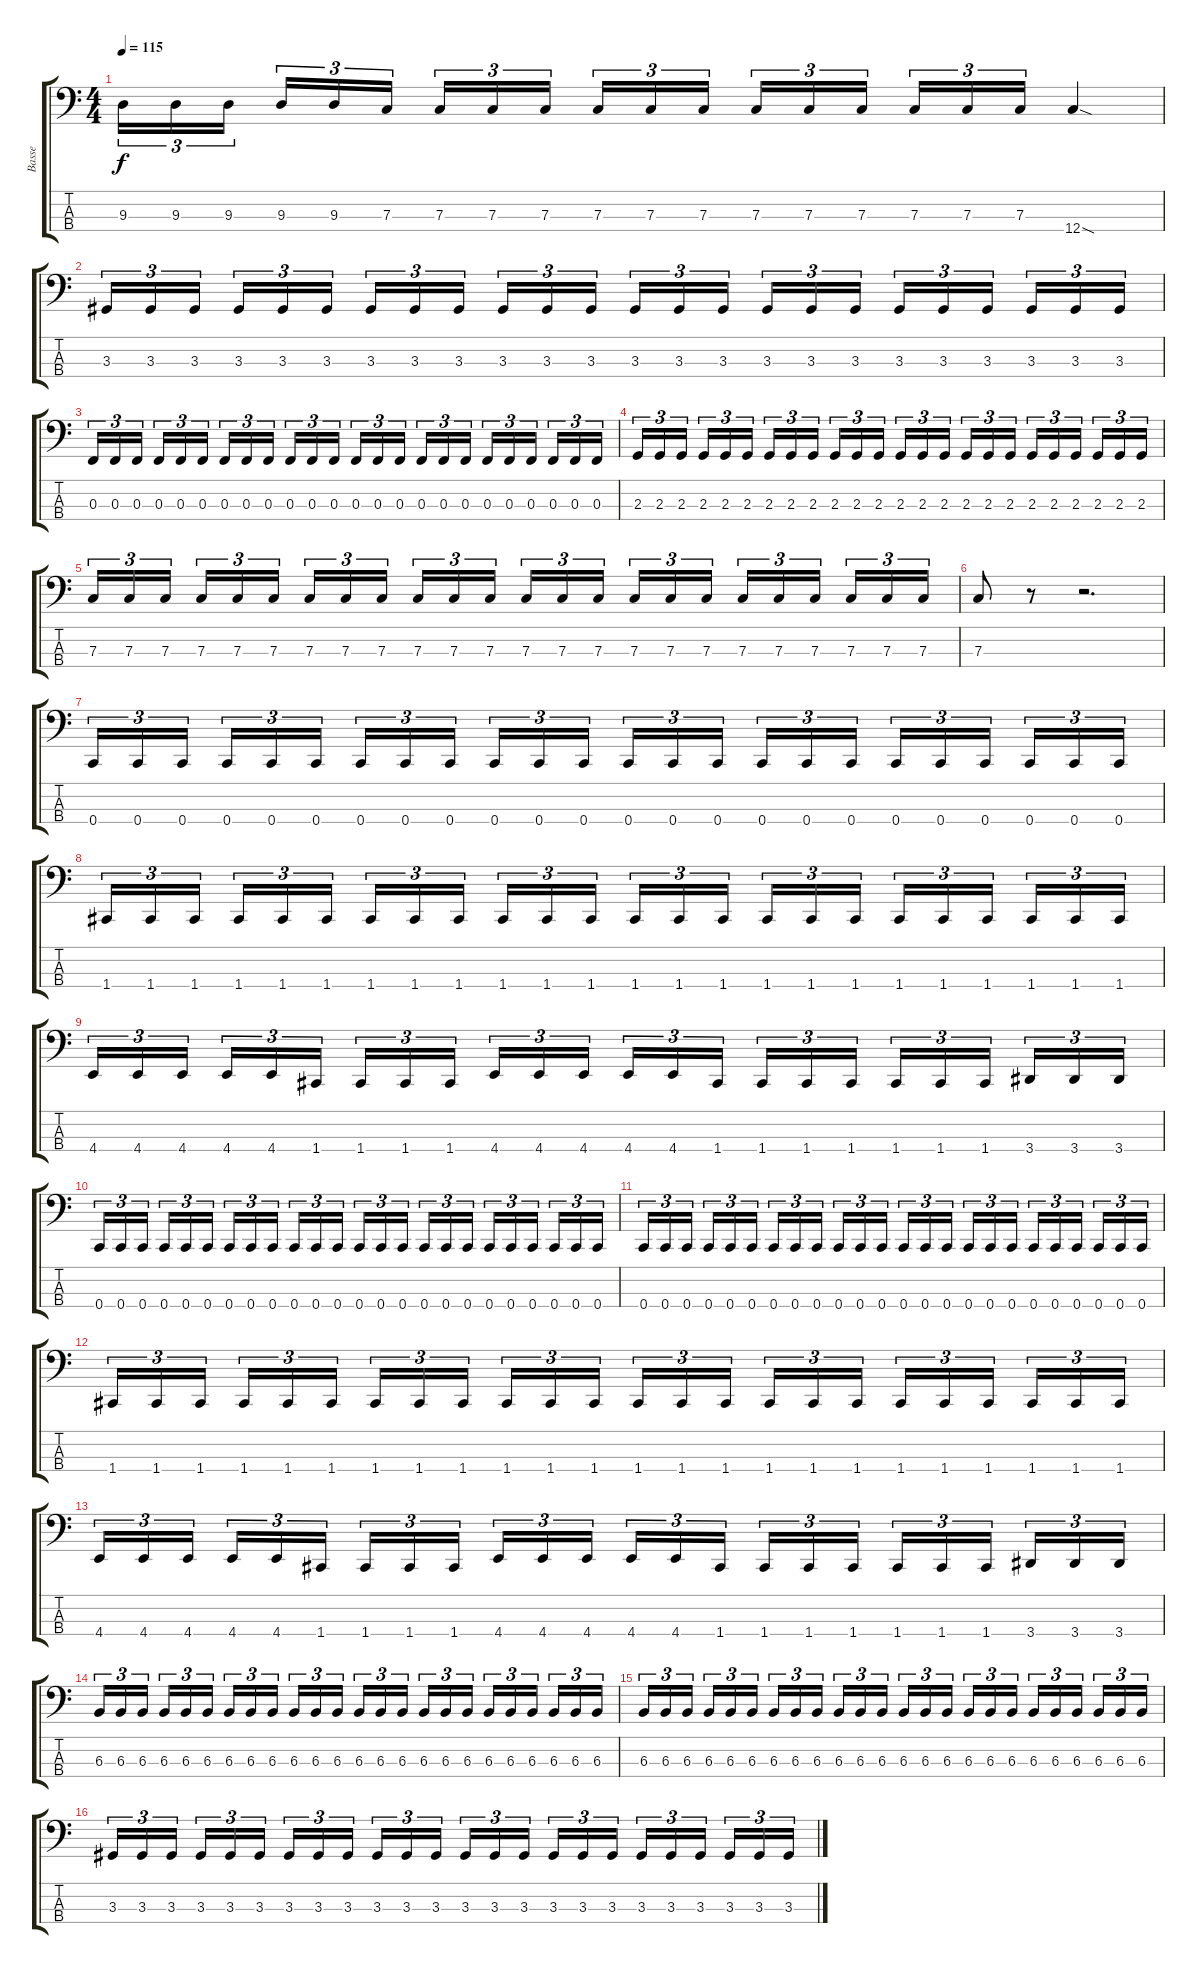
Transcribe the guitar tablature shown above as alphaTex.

\track ("Basse" "Basse") {instrument electricbassfinger}
\staff {score tabs}
\tuning (Eb2 Bb1 F1 C1) {hide}
\ts (4 4)
\tempo 115
\clef f4
\ks c
9.3.16{tu (3 2) dy f} 9.3.16{tu (3 2)} 9.3.16{tu (3 2) beam splitsecondary} 9.3.16{tu (3 2)} 9.3.16{tu (3 2)} 7.3.16{tu (3 2)} 7.3.16{tu (3 2)} 7.3.16{tu (3 2)} 7.3.16{tu (3 2) beam splitsecondary} 7.3.16{tu (3 2)} 7.3.16{tu (3 2)} 7.3.16{tu (3 2)} 7.3.16{tu (3 2)} 7.3.16{tu (3 2)} 7.3.16{tu (3 2) beam splitsecondary} 7.3.16{tu (3 2)} 7.3.16{tu (3 2)} 7.3.16{tu (3 2)} 12.4{sod}.4 |
3.3.16{tu (3 2)} 3.3.16{tu (3 2)} 3.3.16{tu (3 2) beam splitsecondary} 3.3.16{tu (3 2)} 3.3.16{tu (3 2)} 3.3.16{tu (3 2)} 3.3.16{tu (3 2)} 3.3.16{tu (3 2)} 3.3.16{tu (3 2) beam splitsecondary} 3.3.16{tu (3 2)} 3.3.16{tu (3 2)} 3.3.16{tu (3 2)} 3.3.16{tu (3 2)} 3.3.16{tu (3 2)} 3.3.16{tu (3 2) beam splitsecondary} 3.3.16{tu (3 2)} 3.3.16{tu (3 2)} 3.3.16{tu (3 2)} 3.3.16{tu (3 2)} 3.3.16{tu (3 2)} 3.3.16{tu (3 2) beam splitsecondary} 3.3.16{tu (3 2)} 3.3.16{tu (3 2)} 3.3.16{tu (3 2)} |
0.3.16{tu (3 2)} 0.3.16{tu (3 2)} 0.3.16{tu (3 2) beam splitsecondary} 0.3.16{tu (3 2)} 0.3.16{tu (3 2)} 0.3.16{tu (3 2)} 0.3.16{tu (3 2)} 0.3.16{tu (3 2)} 0.3.16{tu (3 2) beam splitsecondary} 0.3.16{tu (3 2)} 0.3.16{tu (3 2)} 0.3.16{tu (3 2)} 0.3.16{tu (3 2)} 0.3.16{tu (3 2)} 0.3.16{tu (3 2) beam splitsecondary} 0.3.16{tu (3 2)} 0.3.16{tu (3 2)} 0.3.16{tu (3 2)} 0.3.16{tu (3 2)} 0.3.16{tu (3 2)} 0.3.16{tu (3 2) beam splitsecondary} 0.3.16{tu (3 2)} 0.3.16{tu (3 2)} 0.3.16{tu (3 2)} |
2.3.16{tu (3 2)} 2.3.16{tu (3 2)} 2.3.16{tu (3 2) beam splitsecondary} 2.3.16{tu (3 2)} 2.3.16{tu (3 2)} 2.3.16{tu (3 2)} 2.3.16{tu (3 2)} 2.3.16{tu (3 2)} 2.3.16{tu (3 2) beam splitsecondary} 2.3.16{tu (3 2)} 2.3.16{tu (3 2)} 2.3.16{tu (3 2)} 2.3.16{tu (3 2)} 2.3.16{tu (3 2)} 2.3.16{tu (3 2) beam splitsecondary} 2.3.16{tu (3 2)} 2.3.16{tu (3 2)} 2.3.16{tu (3 2)} 2.3.16{tu (3 2)} 2.3.16{tu (3 2)} 2.3.16{tu (3 2) beam splitsecondary} 2.3.16{tu (3 2)} 2.3.16{tu (3 2)} 2.3.16{tu (3 2)} |
7.3.16{tu (3 2)} 7.3.16{tu (3 2)} 7.3.16{tu (3 2) beam splitsecondary} 7.3.16{tu (3 2)} 7.3.16{tu (3 2)} 7.3.16{tu (3 2)} 7.3.16{tu (3 2)} 7.3.16{tu (3 2)} 7.3.16{tu (3 2) beam splitsecondary} 7.3.16{tu (3 2)} 7.3.16{tu (3 2)} 7.3.16{tu (3 2)} 7.3.16{tu (3 2)} 7.3.16{tu (3 2)} 7.3.16{tu (3 2) beam splitsecondary} 7.3.16{tu (3 2)} 7.3.16{tu (3 2)} 7.3.16{tu (3 2)} 7.3.16{tu (3 2)} 7.3.16{tu (3 2)} 7.3.16{tu (3 2) beam splitsecondary} 7.3.16{tu (3 2)} 7.3.16{tu (3 2)} 7.3.16{tu (3 2)} |
7.3.8 r.8 r.2{d} |
0.4.16{tu (3 2)} 0.4.16{tu (3 2)} 0.4.16{tu (3 2) beam splitsecondary} 0.4.16{tu (3 2)} 0.4.16{tu (3 2)} 0.4.16{tu (3 2)} 0.4.16{tu (3 2)} 0.4.16{tu (3 2)} 0.4.16{tu (3 2) beam splitsecondary} 0.4.16{tu (3 2)} 0.4.16{tu (3 2)} 0.4.16{tu (3 2)} 0.4.16{tu (3 2)} 0.4.16{tu (3 2)} 0.4.16{tu (3 2) beam splitsecondary} 0.4.16{tu (3 2)} 0.4.16{tu (3 2)} 0.4.16{tu (3 2)} 0.4.16{tu (3 2)} 0.4.16{tu (3 2)} 0.4.16{tu (3 2) beam splitsecondary} 0.4.16{tu (3 2)} 0.4.16{tu (3 2)} 0.4.16{tu (3 2)} |
1.4.16{tu (3 2)} 1.4.16{tu (3 2)} 1.4.16{tu (3 2) beam splitsecondary} 1.4.16{tu (3 2)} 1.4.16{tu (3 2)} 1.4.16{tu (3 2)} 1.4.16{tu (3 2)} 1.4.16{tu (3 2)} 1.4.16{tu (3 2) beam splitsecondary} 1.4.16{tu (3 2)} 1.4.16{tu (3 2)} 1.4.16{tu (3 2)} 1.4.16{tu (3 2)} 1.4.16{tu (3 2)} 1.4.16{tu (3 2) beam splitsecondary} 1.4.16{tu (3 2)} 1.4.16{tu (3 2)} 1.4.16{tu (3 2)} 1.4.16{tu (3 2)} 1.4.16{tu (3 2)} 1.4.16{tu (3 2) beam splitsecondary} 1.4.16{tu (3 2)} 1.4.16{tu (3 2)} 1.4.16{tu (3 2)} |
4.4.16{tu (3 2)} 4.4.16{tu (3 2)} 4.4.16{tu (3 2) beam splitsecondary} 4.4.16{tu (3 2)} 4.4.16{tu (3 2)} 1.4.16{tu (3 2)} 1.4.16{tu (3 2)} 1.4.16{tu (3 2)} 1.4.16{tu (3 2) beam splitsecondary} 4.4.16{tu (3 2)} 4.4.16{tu (3 2)} 4.4.16{tu (3 2)} 4.4.16{tu (3 2)} 4.4.16{tu (3 2)} 1.4.16{tu (3 2) beam splitsecondary} 1.4.16{tu (3 2)} 1.4.16{tu (3 2)} 1.4.16{tu (3 2)} 1.4.16{tu (3 2)} 1.4.16{tu (3 2)} 1.4.16{tu (3 2) beam splitsecondary} 3.4.16{tu (3 2)} 3.4.16{tu (3 2)} 3.4.16{tu (3 2)} |
0.4.16{tu (3 2)} 0.4.16{tu (3 2)} 0.4.16{tu (3 2) beam splitsecondary} 0.4.16{tu (3 2)} 0.4.16{tu (3 2)} 0.4.16{tu (3 2)} 0.4.16{tu (3 2)} 0.4.16{tu (3 2)} 0.4.16{tu (3 2) beam splitsecondary} 0.4.16{tu (3 2)} 0.4.16{tu (3 2)} 0.4.16{tu (3 2)} 0.4.16{tu (3 2)} 0.4.16{tu (3 2)} 0.4.16{tu (3 2) beam splitsecondary} 0.4.16{tu (3 2)} 0.4.16{tu (3 2)} 0.4.16{tu (3 2)} 0.4.16{tu (3 2)} 0.4.16{tu (3 2)} 0.4.16{tu (3 2) beam splitsecondary} 0.4.16{tu (3 2)} 0.4.16{tu (3 2)} 0.4.16{tu (3 2)} |
0.4.16{tu (3 2)} 0.4.16{tu (3 2)} 0.4.16{tu (3 2) beam splitsecondary} 0.4.16{tu (3 2)} 0.4.16{tu (3 2)} 0.4.16{tu (3 2)} 0.4.16{tu (3 2)} 0.4.16{tu (3 2)} 0.4.16{tu (3 2) beam splitsecondary} 0.4.16{tu (3 2)} 0.4.16{tu (3 2)} 0.4.16{tu (3 2)} 0.4.16{tu (3 2)} 0.4.16{tu (3 2)} 0.4.16{tu (3 2) beam splitsecondary} 0.4.16{tu (3 2)} 0.4.16{tu (3 2)} 0.4.16{tu (3 2)} 0.4.16{tu (3 2)} 0.4.16{tu (3 2)} 0.4.16{tu (3 2) beam splitsecondary} 0.4.16{tu (3 2)} 0.4.16{tu (3 2)} 0.4.16{tu (3 2)} |
1.4.16{tu (3 2)} 1.4.16{tu (3 2)} 1.4.16{tu (3 2) beam splitsecondary} 1.4.16{tu (3 2)} 1.4.16{tu (3 2)} 1.4.16{tu (3 2)} 1.4.16{tu (3 2)} 1.4.16{tu (3 2)} 1.4.16{tu (3 2) beam splitsecondary} 1.4.16{tu (3 2)} 1.4.16{tu (3 2)} 1.4.16{tu (3 2)} 1.4.16{tu (3 2)} 1.4.16{tu (3 2)} 1.4.16{tu (3 2) beam splitsecondary} 1.4.16{tu (3 2)} 1.4.16{tu (3 2)} 1.4.16{tu (3 2)} 1.4.16{tu (3 2)} 1.4.16{tu (3 2)} 1.4.16{tu (3 2) beam splitsecondary} 1.4.16{tu (3 2)} 1.4.16{tu (3 2)} 1.4.16{tu (3 2)} |
4.4.16{tu (3 2)} 4.4.16{tu (3 2)} 4.4.16{tu (3 2) beam splitsecondary} 4.4.16{tu (3 2)} 4.4.16{tu (3 2)} 1.4.16{tu (3 2)} 1.4.16{tu (3 2)} 1.4.16{tu (3 2)} 1.4.16{tu (3 2) beam splitsecondary} 4.4.16{tu (3 2)} 4.4.16{tu (3 2)} 4.4.16{tu (3 2)} 4.4.16{tu (3 2)} 4.4.16{tu (3 2)} 1.4.16{tu (3 2) beam splitsecondary} 1.4.16{tu (3 2)} 1.4.16{tu (3 2)} 1.4.16{tu (3 2)} 1.4.16{tu (3 2)} 1.4.16{tu (3 2)} 1.4.16{tu (3 2) beam splitsecondary} 3.4.16{tu (3 2)} 3.4.16{tu (3 2)} 3.4.16{tu (3 2)} |
6.3.16{tu (3 2)} 6.3.16{tu (3 2)} 6.3.16{tu (3 2) beam splitsecondary} 6.3.16{tu (3 2)} 6.3.16{tu (3 2)} 6.3.16{tu (3 2)} 6.3.16{tu (3 2)} 6.3.16{tu (3 2)} 6.3.16{tu (3 2) beam splitsecondary} 6.3.16{tu (3 2)} 6.3.16{tu (3 2)} 6.3.16{tu (3 2)} 6.3.16{tu (3 2)} 6.3.16{tu (3 2)} 6.3.16{tu (3 2) beam splitsecondary} 6.3.16{tu (3 2)} 6.3.16{tu (3 2)} 6.3.16{tu (3 2)} 6.3.16{tu (3 2)} 6.3.16{tu (3 2)} 6.3.16{tu (3 2) beam splitsecondary} 6.3.16{tu (3 2)} 6.3.16{tu (3 2)} 6.3.16{tu (3 2)} |
6.3.16{tu (3 2)} 6.3.16{tu (3 2)} 6.3.16{tu (3 2) beam splitsecondary} 6.3.16{tu (3 2)} 6.3.16{tu (3 2)} 6.3.16{tu (3 2)} 6.3.16{tu (3 2)} 6.3.16{tu (3 2)} 6.3.16{tu (3 2) beam splitsecondary} 6.3.16{tu (3 2)} 6.3.16{tu (3 2)} 6.3.16{tu (3 2)} 6.3.16{tu (3 2)} 6.3.16{tu (3 2)} 6.3.16{tu (3 2) beam splitsecondary} 6.3.16{tu (3 2)} 6.3.16{tu (3 2)} 6.3.16{tu (3 2)} 6.3.16{tu (3 2)} 6.3.16{tu (3 2)} 6.3.16{tu (3 2) beam splitsecondary} 6.3.16{tu (3 2)} 6.3.16{tu (3 2)} 6.3.16{tu (3 2)} |
3.3.16{tu (3 2)} 3.3.16{tu (3 2)} 3.3.16{tu (3 2) beam splitsecondary} 3.3.16{tu (3 2)} 3.3.16{tu (3 2)} 3.3.16{tu (3 2)} 3.3.16{tu (3 2)} 3.3.16{tu (3 2)} 3.3.16{tu (3 2) beam splitsecondary} 3.3.16{tu (3 2)} 3.3.16{tu (3 2)} 3.3.16{tu (3 2)} 3.3.16{tu (3 2)} 3.3.16{tu (3 2)} 3.3.16{tu (3 2) beam splitsecondary} 3.3.16{tu (3 2)} 3.3.16{tu (3 2)} 3.3.16{tu (3 2)} 3.3.16{tu (3 2)} 3.3.16{tu (3 2)} 3.3.16{tu (3 2) beam splitsecondary} 3.3.16{tu (3 2)} 3.3.16{tu (3 2)} 3.3.16{tu (3 2)}
